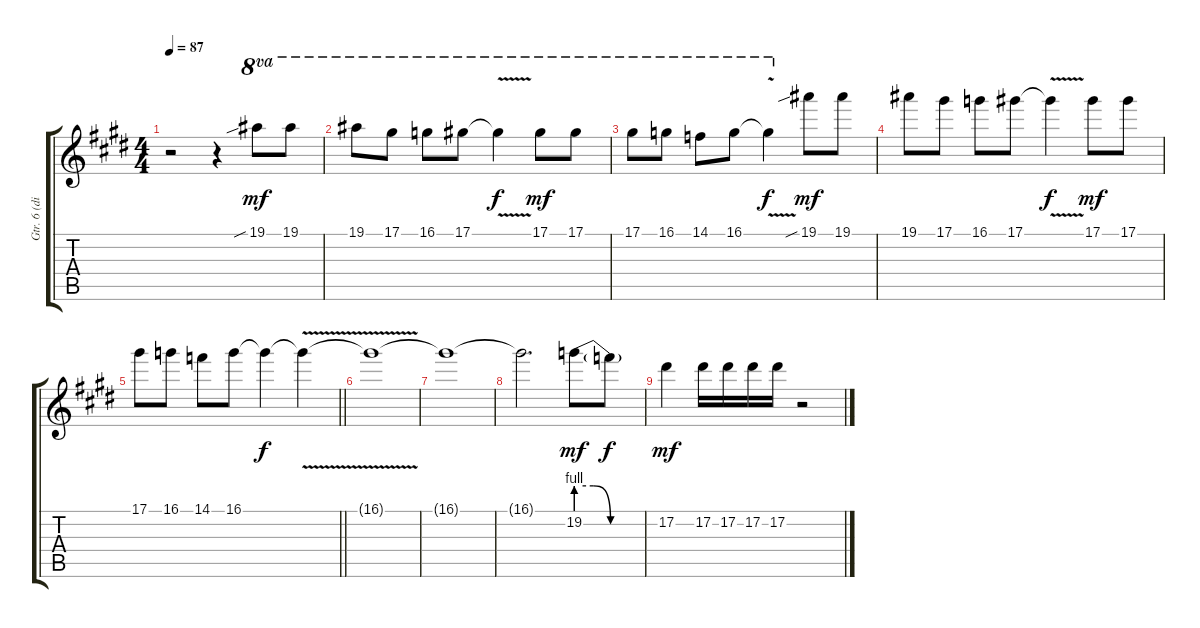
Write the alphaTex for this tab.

\track ("Gtr. 6 (dist.)" "Gtr. 6 (di") {instrument overdrivenguitar}
\staff {score tabs}
\tuning (Eb4 Bb3 Gb3 Db3 Ab2 Eb2) {hide}
\ts (4 4)
\tempo 87
\clef g2
\ks e
r.2{dy f} r.4 19.1{sib}.8{ot 8va dy mf} 19.1.8{ot 8va} |
19.1.8{ot 8va} 17.1.8{ot 8va} 16.1.8{ot 8va} 17.1.8{ot 8va} 17.1{v t}.4{ot 8va dy f} 17.1.8{ot 8va dy mf} 17.1.8{ot 8va} |
17.1.8{ot 8va} 16.1.8{ot 8va} 14.1.8{ot 8va} 16.1.8{ot 8va} 16.1{v t}.4{ot 8va dy f} 19.1{sib}.8{dy mf} 19.1.8 |
19.1.8 17.1.8 16.1.8 17.1.8 17.1{v t}.4{dy f} 17.1.8{dy mf} 17.1.8 |
\barLineRight lightlight
17.1.8 16.1.8 14.1.8 16.1.8 16.1{t}.4{dy f} 16.1{v t}.4 |
16.1{t}.1 |
16.1{t}.1 |
16.1{t}.2{d} 19.2{be (custom 0 4 15 4 30 0 60 0)}.8{dy mf} 19.2{t}.8{dy f} |
17.2.4{dy mf} 17.2.16 17.2.16 17.2.16 17.2.16 r.2
